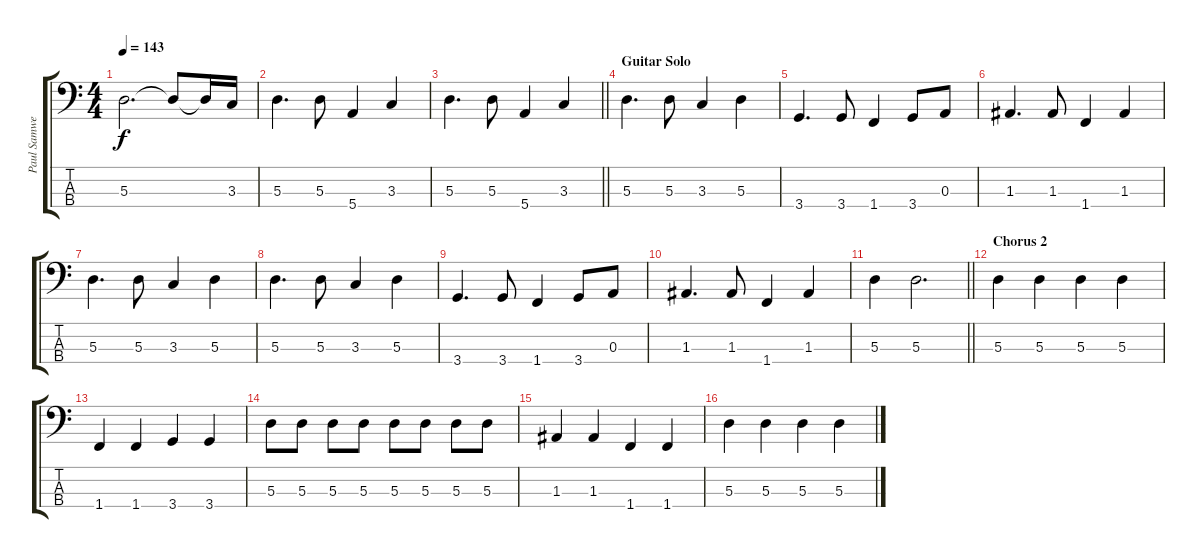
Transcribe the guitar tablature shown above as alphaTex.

\track ("Paul Samwell-Smith" "Paul Samwe") {instrument electricbassfinger}
\staff {score tabs}
\tuning (G2 D2 A1 E1) {hide}
\ts (4 4)
\tempo 143
\clef f4
\ks c
5.3{t}.2{d dy f} 5.3{t}.8 5.3{t}.16 3.3.16 |
5.3.4{d} 5.3.8 5.4.4 3.3.4 |
\barLineRight lightlight
5.3.4{d} 5.3.8 5.4.4 3.3.4 |
\section ("" "Guitar Solo")
5.3.4{d} 5.3.8 3.3.4 5.3.4 |
3.4.4{d} 3.4.8 1.4.4 3.4.8 0.3.8 |
1.3.4{d} 1.3.8 1.4.4 1.3.4 |
5.3.4{d} 5.3.8 3.3.4 5.3.4 |
5.3.4{d} 5.3.8 3.3.4 5.3.4 |
3.4.4{d} 3.4.8 1.4.4 3.4.8 0.3.8 |
1.3.4{d} 1.3.8 1.4.4 1.3.4 |
\barLineRight lightlight
5.3.4 5.3.2{d} |
\section ("" "Chorus 2")
5.3.4 5.3.4 5.3.4 5.3.4 |
1.4.4 1.4.4 3.4.4 3.4.4 |
5.3.8 5.3.8 5.3.8 5.3.8 5.3.8 5.3.8 5.3.8 5.3.8 |
1.3.4 1.3.4 1.4.4 1.4.4 |
5.3.4 5.3.4 5.3.4 5.3.4
